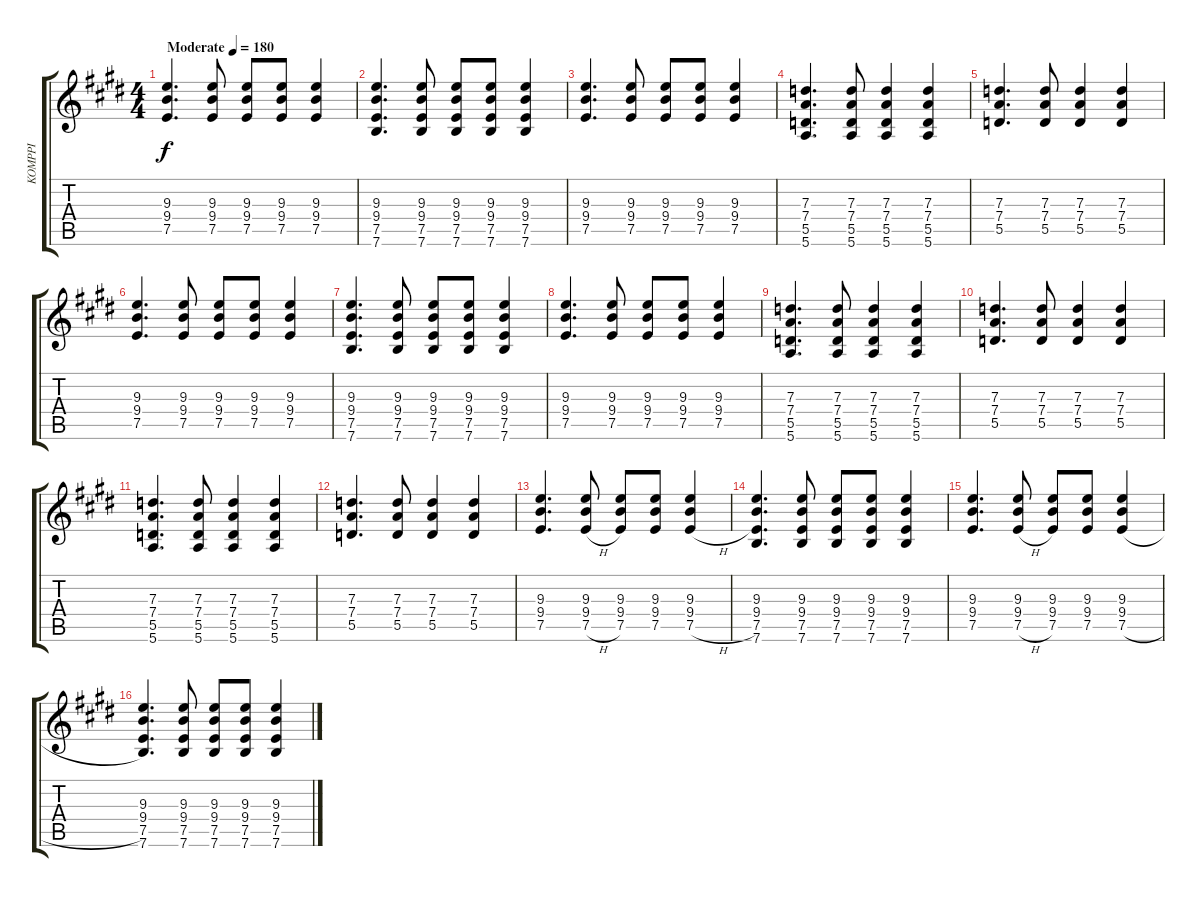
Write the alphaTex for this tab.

\track ("KOMPPI" "KOMPPI") {instrument electricguitarmuted}
\staff {score tabs}
\tuning (E4 B3 G3 D3 A2 E2) {hide}
\ts (4 4)
\tempo (180 "Moderate")
\clef g2
\ks e
(9.3 9.4 7.5).4{d dy f instrument electricguitarmuted} (9.3 9.4 7.5).8 (9.3 9.4 7.5).8 (9.3 9.4 7.5).8 (9.3 9.4 7.5).4 |
(9.3 9.4 7.5 7.6).4{d} (9.3 9.4 7.5 7.6).8 (9.3 9.4 7.5 7.6).8 (9.3 9.4 7.5 7.6).8 (9.3 9.4 7.5 7.6).4 |
(9.3 9.4 7.5).4{d} (9.3 9.4 7.5).8 (9.3 9.4 7.5).8 (9.3 9.4 7.5).8 (9.3 9.4 7.5).4 |
(7.3 7.4 5.5 5.6).4{d} (7.3 7.4 5.5 5.6).8 (7.3 7.4 5.5 5.6).4 (7.3 7.4 5.5 5.6).4 |
(7.3 7.4 5.5).4{d} (7.3 7.4 5.5).8 (7.3 7.4 5.5).4 (7.3 7.4 5.5).4 |
(9.3 9.4 7.5).4{d} (9.3 9.4 7.5).8 (9.3 9.4 7.5).8 (9.3 9.4 7.5).8 (9.3 9.4 7.5).4 |
(9.3 9.4 7.5 7.6).4{d} (9.3 9.4 7.5 7.6).8 (9.3 9.4 7.5 7.6).8 (9.3 9.4 7.5 7.6).8 (9.3 9.4 7.5 7.6).4 |
(9.3 9.4 7.5).4{d} (9.3 9.4 7.5).8 (9.3 9.4 7.5).8 (9.3 9.4 7.5).8 (9.3 9.4 7.5).4 |
(7.3 7.4 5.5 5.6).4{d} (7.3 7.4 5.5 5.6).8 (7.3 7.4 5.5 5.6).4 (7.3 7.4 5.5 5.6).4 |
(7.3 7.4 5.5).4{d} (7.3 7.4 5.5).8 (7.3 7.4 5.5).4 (7.3 7.4 5.5).4 |
(7.3 7.4 5.5 5.6).4{d} (7.3 7.4 5.5 5.6).8 (7.3 7.4 5.5 5.6).4 (7.3 7.4 5.5 5.6).4 |
(7.3 7.4 5.5).4{d} (7.3 7.4 5.5).8 (7.3 7.4 5.5).4 (7.3 7.4 5.5).4 |
(9.3 9.4 7.5).4{d} (9.3 9.4 7.5{h}).8 (9.3 9.4 7.5).8 (9.3 9.4 7.5).8 (9.3 9.4 7.5{h}).4 |
(9.3 9.4 7.5 7.6).4{d} (9.3 9.4 7.5 7.6).8 (9.3 9.4 7.5 7.6).8 (9.3 9.4 7.5 7.6).8 (9.3 9.4 7.5 7.6).4 |
(9.3 9.4 7.5).4{d} (9.3 9.4 7.5{h}).8 (9.3 9.4 7.5).8 (9.3 9.4 7.5).8 (9.3 9.4 7.5{h}).4 |
(9.3 9.4 7.5 7.6).4{d} (9.3 9.4 7.5 7.6).8 (9.3 9.4 7.5 7.6).8 (9.3 9.4 7.5 7.6).8 (9.3 9.4 7.5 7.6).4
